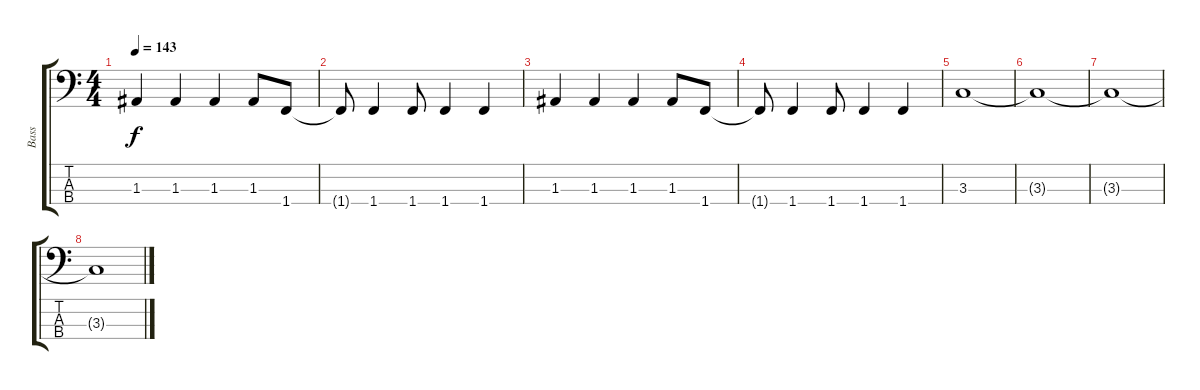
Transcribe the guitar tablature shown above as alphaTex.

\track ("Bass" "Bass") {instrument electricbasspick}
\staff {score tabs}
\tuning (G2 D2 A1 E1) {hide}
\ts (4 4)
\tempo 143
\clef f4
\ks c
1.3.4{dy f} 1.3.4 1.3.4 1.3.8 1.4.8 |
1.4{t}.8 1.4.4 1.4.8 1.4.4 1.4.4 |
1.3.4 1.3.4 1.3.4 1.3.8 1.4.8 |
1.4{t}.8 1.4.4 1.4.8 1.4.4 1.4.4 |
3.3.1 |
3.3{t}.1 |
3.3{t}.1 |
3.3{t}.1
